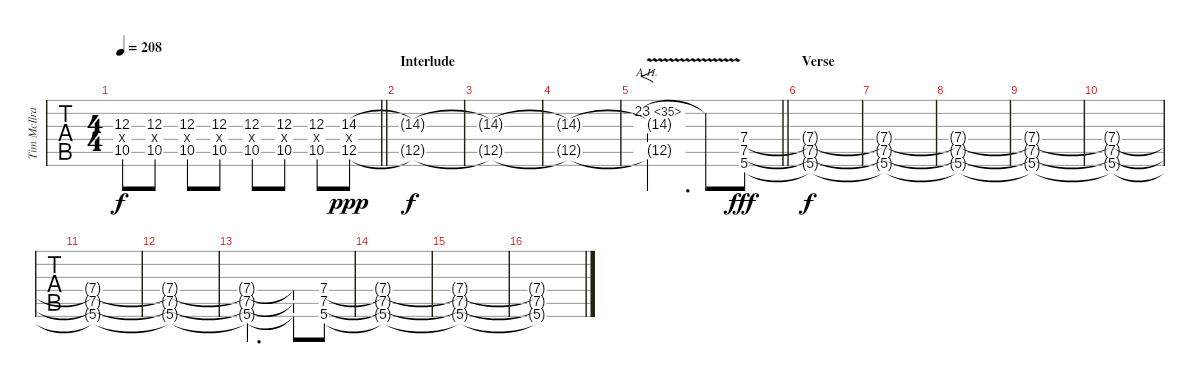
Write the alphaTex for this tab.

\track ("Tim McIlrath - Guitar One" "Tim McIlra") {instrument distortionguitar}
\staff {tabs}
\tuning (Eb4 Bb3 Gb3 Db3 Ab2 Eb2) {hide}
\ts (4 4)
\tempo 208
\clef g2
\barLineRight lightlight
\ks c
(12.3 10.4{x} 10.5).8{dy f} (12.3 10.4{x} 10.5).8 (12.3 10.4{x} 10.5).8 (12.3 10.4{x} 10.5).8 (12.3 10.4{x} 10.5).8 (12.3 10.4{x} 10.5).8 (12.3 10.4{x} 10.5).8 (14.3 12.4{x} 12.5).8{dy ppp} |
\section ("" "Interlude")
(14.3{t} 12.5{t}).1{dy f} |
(14.3{t} 12.5{t}).1 |
(14.3{t} 12.5{t}).1 |
\barLineRight lightlight
(23.2{ah 12 v} 14.3{t} 12.5{t}).2{f d} 23.2{t}.8 (7.4 7.5 5.6).8{dy fff} |
\section ("" "Verse")
(7.4{t} 7.5{t} 5.6{t}).1{dy f} |
(7.4{t} 7.5{t} 5.6{t}).1 |
(7.4{t} 7.5{t} 5.6{t}).1 |
(7.4{t} 7.5{t} 5.6{t}).1 |
(7.4{t} 7.5{t} 5.6{t}).1 |
(7.4{t} 7.5{t} 5.6{t}).1 |
(7.4{t} 7.5{t} 5.6{t}).1 |
(7.4{t} 7.5{t} 5.6{t}).2{d} (7.4{t} 7.5{t} 5.6{t}).8 (7.4 7.5 5.6).8 |
(7.4{t} 7.5{t} 5.6{t}).1 |
(7.4{t} 7.5{t} 5.6{t}).1 |
(7.4{t} 7.5{t} 5.6{t}).1
